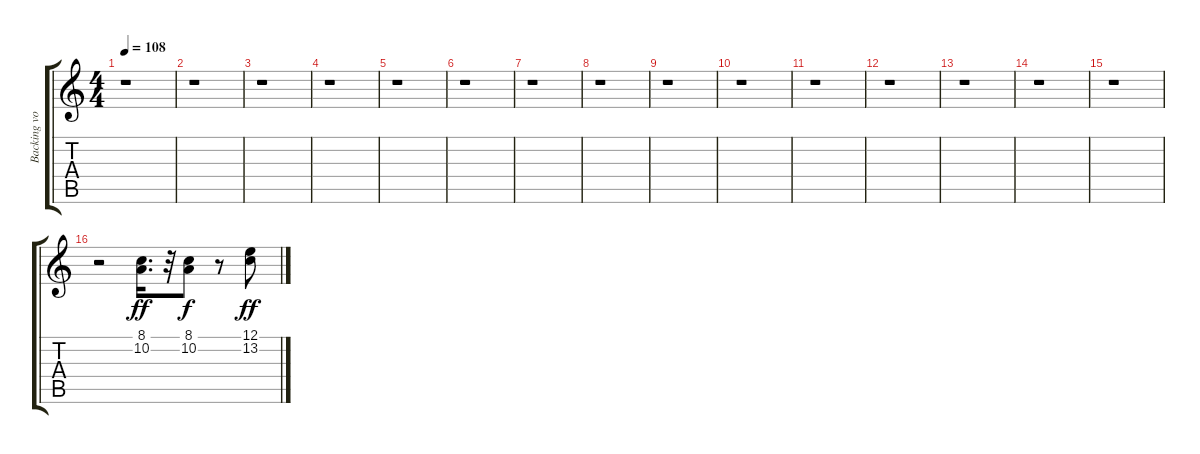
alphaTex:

\track ("Backing vocals" "Backing vo") {instrument voiceoohs}
\staff {score tabs}
\tuning (E4 B3 G3 D3 A2 E2) {hide}
\ts (4 4)
\tempo 108
\clef g2
\ks c
r.1{dy ff} |
r.1 |
r.1 |
r.1 |
r.1 |
r.1 |
r.1 |
r.1 |
r.1 |
r.1 |
r.1 |
r.1 |
r.1 |
r.1 |
r.1 |
r.2 (8.1 10.2).16{d} r.32 (8.1 10.2).8{dy f} r.8 (12.1 13.2).8{dy ff}
